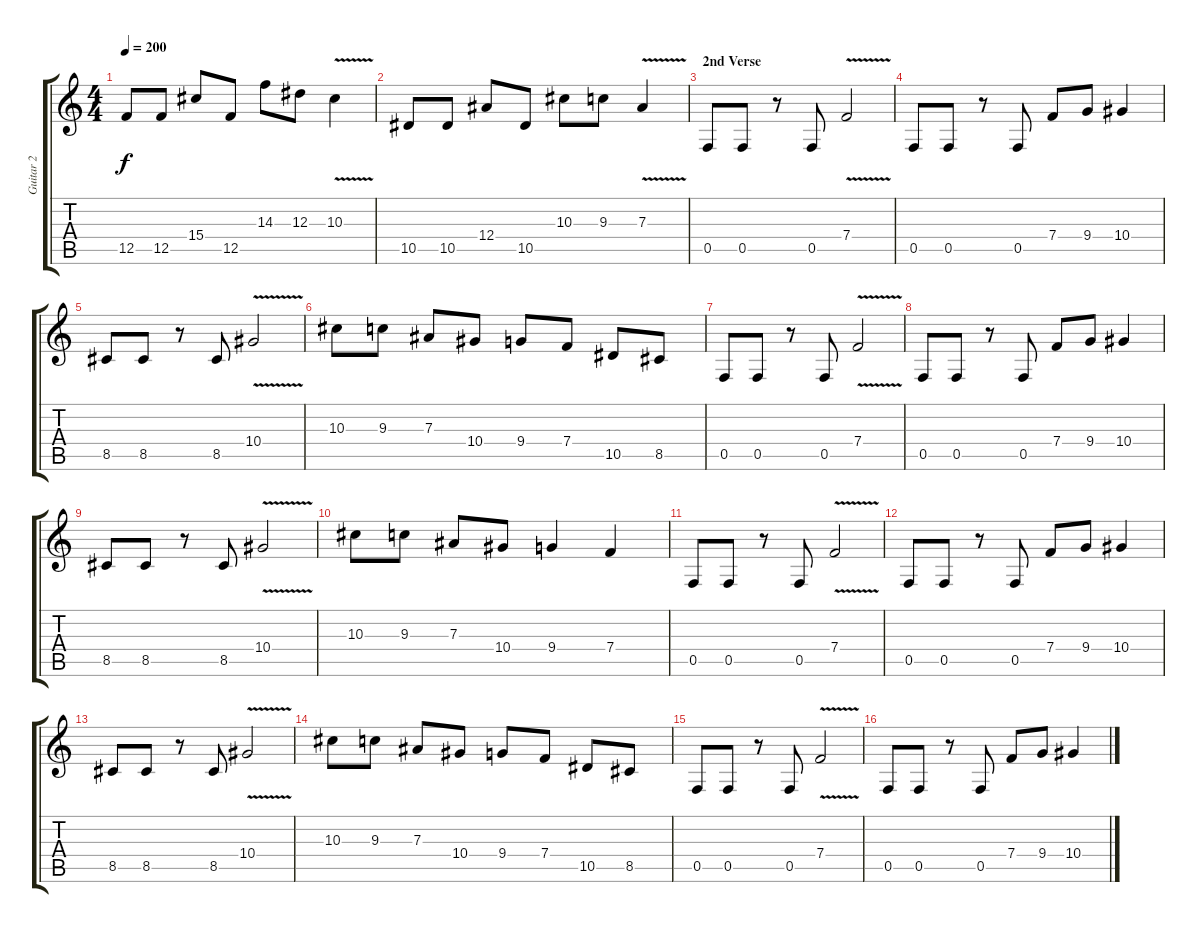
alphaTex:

\track ("Guitar 2" "Guitar 2") {instrument distortionguitar}
\staff {score tabs}
\tuning (C4 G3 Eb3 Bb2 F2 C2) {hide}
\ts (4 4)
\tempo 200
\clef g2
\ks c
12.5.8{dy f} 12.5.8 15.4.8 12.5.8 14.3.8 12.3.8 10.3{v}.4 |
10.5.8 10.5.8 12.4.8 10.5.8 10.3.8 9.3.8 7.3{v}.4 |
\section ("" "2nd Verse")
0.5.8 0.5.8 r.8 0.5.8 7.4{v}.2 |
0.5.8 0.5.8 r.8 0.5.8 7.4.8 9.4.8 10.4.4 |
8.5.8 8.5.8 r.8 8.5.8 10.4{v}.2 |
10.3.8 9.3.8 7.3.8 10.4.8 9.4.8 7.4.8 10.5.8 8.5.8 |
0.5.8 0.5.8 r.8 0.5.8 7.4{v}.2 |
0.5.8 0.5.8 r.8 0.5.8 7.4.8 9.4.8 10.4.4 |
8.5.8 8.5.8 r.8 8.5.8 10.4{v}.2 |
10.3.8 9.3.8 7.3.8 10.4.8 9.4.4 7.4.4 |
0.5.8 0.5.8 r.8 0.5.8 7.4{v}.2 |
0.5.8 0.5.8 r.8 0.5.8 7.4.8 9.4.8 10.4.4 |
8.5.8 8.5.8 r.8 8.5.8 10.4{v}.2 |
10.3.8 9.3.8 7.3.8 10.4.8 9.4.8 7.4.8 10.5.8 8.5.8 |
0.5.8 0.5.8 r.8 0.5.8 7.4{v}.2 |
0.5.8 0.5.8 r.8 0.5.8 7.4.8 9.4.8 10.4.4
